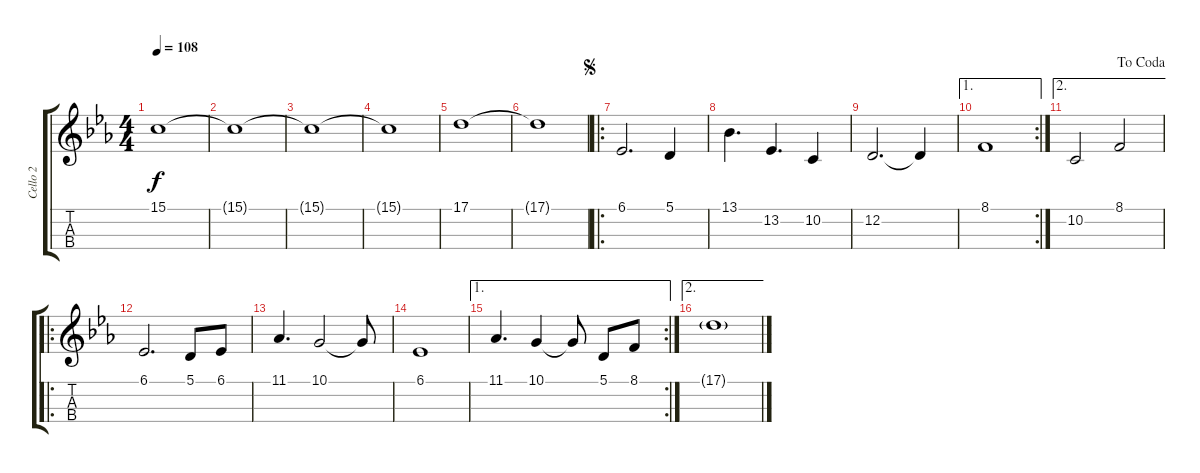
\track ("Cello 2" "Cello 2") {instrument cello}
\staff {score tabs}
\tuning (A3 D3 G2 C2) {hide}
\ts (4 4)
\tempo 108
\clef g2
\ks eb
15.1{t}.1{dy f} |
15.1{t}.1 |
15.1{t}.1 |
15.1{t}.1 |
17.1.1 |
17.1{t}.1 |
\ro
\jump segno
6.1.2{d} 5.1.4 |
13.1.4{d} 13.2.4{d} 10.2.4 |
12.2.2{d} 12.2{t}.4 |
\ae 1
\rc 2
8.1.1 |
\ae 2
\jump dacoda
10.2.2 8.1.2 |
\ro
6.1.2{d} 5.1.8 6.1.8 |
11.1.4{d} 10.1.2 10.1{t}.8 |
6.1.1 |
\ae 1
\rc 2
11.1.4{d} 10.1.4 10.1{t}.8 5.1.8 8.1.8 |
\ae 2
17.1{g}.1
